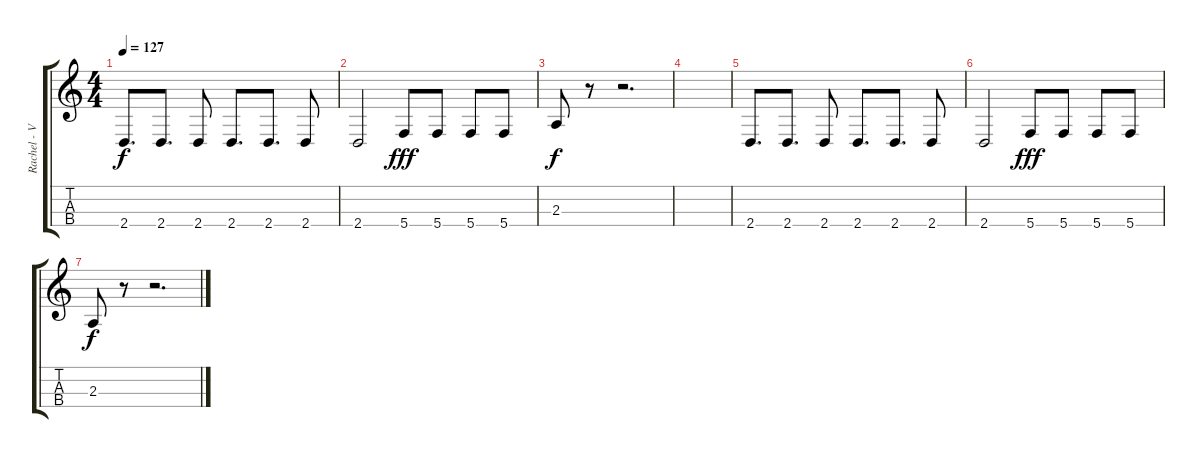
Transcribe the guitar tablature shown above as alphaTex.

\track ("Rachel - Viola" "Rachel - V") {instrument viola}
\staff {score tabs}
\tuning (A4 D4 G3 C3) {hide}
\ts (4 4)
\tempo 127
\clef g2
\ks c
2.4.8{d dy f} 2.4.8{d} 2.4.8 2.4.8{d} 2.4.8{d} 2.4.8 |
2.4.2 5.4.8{dy fff} 5.4.8 5.4.8 5.4.8 |
2.3.8{dy f} r.8 r.2{d} |
|
2.4.8{d} 2.4.8{d} 2.4.8 2.4.8{d} 2.4.8{d} 2.4.8 |
2.4.2 5.4.8{dy fff} 5.4.8 5.4.8 5.4.8 |
2.3.8{dy f} r.8 r.2{d}
